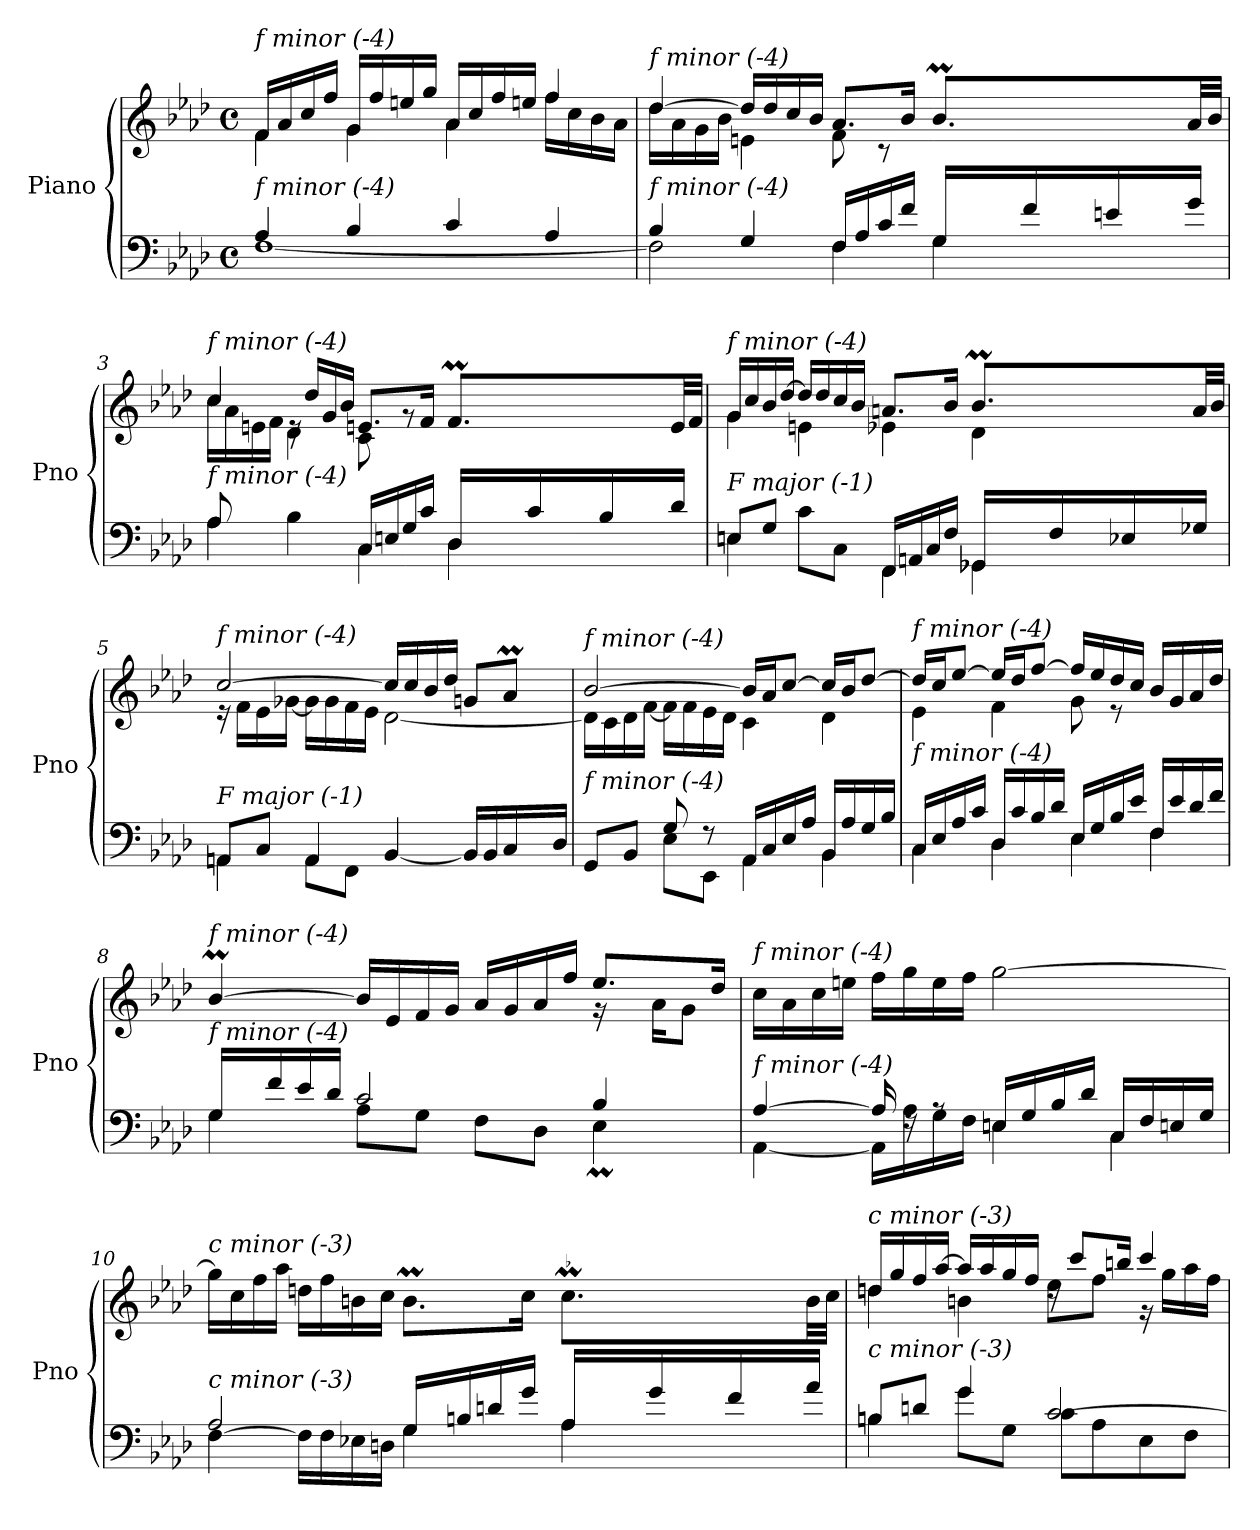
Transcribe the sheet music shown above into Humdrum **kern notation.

**kern	**kern
*part1	*part1
*staff2	*staff1
*I"Piano	*
*I'Pno	*
*clefF4	*clefG2
*k[b-e-a-d-]	*k[b-e-a-d-]
*M4/4	*M4/4
*met(c)	*met(c)
=1	=1
*^	*^
!	!	!LO:TX:i:t=f minor (-4)	!
!LO:TX:i:t=f minor (-4)	!	!	!
4A-/	[1F	16f/LL	4f\
.	.	16a-/	.
.	.	16cc/	.
.	.	16ff/JJ	.
4B-/	.	16g/LL	4g\
.	.	16ff/	.
.	.	16een/	.
.	.	16gg/JJ	.
4c/	.	16a-/LL	4a-\
.	.	16cc/	.
.	.	16ff/	.
.	.	16een/JJ	.
4A-/	.	4ff/	16ff\LL
.	.	.	16cc\
.	.	.	16b-\
.	.	.	16a-\JJ
=2	=2	=2	=2
*	*^	*	*
!	!	!	!LO:TX:i:t=f minor (-4)	!
!LO:TX:i:t=f minor (-4)	!	!	!	!
2...ryy	4B-/	2F\]	[4dd-/	16dd-\LL
.	.	.	.	16a-\
.	.	.	.	16g\
.	.	.	.	16b-\JJ
.	4G/	.	16dd-/LL]	4en\
.	.	.	16dd-/	.
.	.	.	16cc/	.
.	.	.	16b-/JJ	.
.	16F/LL	4F\	8.a-/L	8f\
.	16A-/	.	.	.
.	16c/	.	.	8r
.	16f/JJ	.	16b-/Jk	.
.	16G/LL	4G\	8.b-M/L	64ccyy
.	.	.	.	64b-yy
.	.	.	.	64ccyy
.	.	.	.	64b-yy
.	16f/	.	.	64ccyy
.	.	.	.	64b-yy
.	.	.	.	64ccyy
.	.	.	.	64b-yy
.	16en/	.	.	64ccyy
.	.	.	.	64b-yy
.	.	.	.	64ccyy
.	.	.	.	64b-yy
16ryy	16g/JJ	.	32a-/LL	16ryy
.	.	.	32b-/JJJ	.
!!LO:LB:g=z
=3	=3	=3	=3	=3
*	*	*	*	*^
!	!	!	!LO:TX:i:t=f minor (-4)	!	!
!LO:TX:i:t=f minor (-4)	!	!	!	!	!
2...ryy	4A-\	8A-/	4cc/	16cc\LL	8ryy
.	.	.	.	16a-\	.
.	.	4.ryy	.	16en\	4.ryy
.	.	.	.	16f\JJ	.
.	4B-\	.	16re	4d-\	.
.	.	.	16dd-/LL	.	.
.	.	.	16g/	.	.
.	.	.	16b-/JJ	.	.
.	16C/LL	4C\	8.en/L	8c\	2ryy
.	16En/	.	.	.	.
.	16G/	.	.	8rg	.
.	16c/JJ	.	16f/Jk	.	.
.	16D-/LL	4D-\	8.fM/L	64gyy	.
.	.	.	.	64fyy	.
.	.	.	.	64gyy	.
.	.	.	.	64fyy	.
.	16c/	.	.	64gyy	.
.	.	.	.	64fyy	.
.	.	.	.	64gyy	.
.	.	.	.	64fyy	.
.	16B-/	.	.	64gyy	.
.	.	.	.	64fyy	.
.	.	.	.	64gyy	.
.	.	.	.	64fyy	.
16ryy	16d-/JJ	.	32e/LL	16ryy	.
.	.	.	32f/JJJ	.	.
!!LO:LB:g=z
=4	=4	=4	=4	=4	=4
*	*	*	*	*	*^
!	!	!	!LO:TX:i:t=f minor (-4)	!	!	!
!LO:TX:i:t=F major (-1)	!	!	!	!	!	!
2.ryy	8En/L	4En\	16g/LL	4g\	2.ryy	4ryy
.	.	.	16cc/	.	.	.
.	8G/J	.	16b-/	.	.	.
.	.	.	[16dd-/JJ	.	.	.
.	8c\L	4ryy	16dd-/LL]	4en\	.	4ryy
.	.	.	16dd-/	.	.	.
.	8C\J	.	16cc/	.	.	.
.	.	.	16b-/JJ	.	.	.
.	16FF/LL	4FF\	8.an/L	4e-X\	.	2ryy
.	16AAn/	.	.	.	.	.
.	16C/	.	.	.	.	.
.	16F/JJ	.	16b-/Jk	.	.	.
8.ryy	16GG-X/LL	4GG-X\	8.b-M/L	4d-\	64ccyy	.
.	.	.	.	.	64b-yy	.
.	.	.	.	.	64ccyy	.
.	.	.	.	.	64b-yy	.
.	16F/	.	.	.	64ccyy	.
.	.	.	.	.	64b-yy	.
.	.	.	.	.	64ccyy	.
.	.	.	.	.	64b-yy	.
.	16E-X/	.	.	.	64ccyy	.
.	.	.	.	.	64b-yy	.
.	.	.	.	.	64ccyy	.
.	.	.	.	.	64b-yy	.
16ryy	16G-X/JJ	.	32a/LL	.	16ryy	.
.	.	.	32b-/JJJ	.	.	.
!!LO:LB:g=z	!!	!!	!!
=5	=5	=5	=5	=5	=5	=5
!	!	!	!LO:TX:i:t=f minor (-4)	!	!	!
!LO:TX:i:t=F major (-1)	!	!	!	!	!	!
2ryy	8AAn/L	4AAn\	[2cc/	16r	2ryy	2ryy
.	.	.	.	16f\LL	.	.
.	8C/J	.	.	16e-\	.	.
.	.	.	.	[16g-X\JJ	.	.
.	4AA/	8AA\L	.	16g-\LL]	.	.
.	.	.	.	16g-\	.	.
.	.	8FF\J	.	16f\	.	.
.	.	.	.	16e-\JJ	.	.
4ryy	[4BB-/	2ryy	16cc/LL]	[2d-\	4ryy	2ryy
.	.	.	16cc/	.	.	.
.	.	.	16b-/	.	.	.
.	.	.	16dd-/JJ	.	.	.
8ryy	16BB-/LL]	.	8gn/L	.	8ryy	.
.	16BB-/	.	.	.	.	.
64ryy	16C/	.	8a-M/J	.	64ryy	.
16..ryy	.	.	.	.	64b-yy	.
.	.	.	.	.	16.a-yy	.
.	16D-/JJ	.	.	.	.	.
*	*v	*v	*	*	*	*
*	*	*	*	*v	*v
=6	=6	=6	=6	=6
!	!	!LO:TX:i:t=f minor (-4)	!	!
!LO:TX:i:t=f minor (-4)	!	!	!	!
8GG/L	4ryy	[2b-/	16d-\LL]	4ryy
.	.	.	16c\	.
8BB-/J	.	.	16d-\	.
.	.	.	[16f\JJ	.
8G/	8E-\L	.	16f\LL]	2.ryy
.	.	.	16f\	.
8r	8EE-\J	.	16e-\	.
.	.	.	16d-\JJ	.
16AA-/LL	4AA-\	16b-/LL]	4c\	.
16C/	.	16a-/J	.	.
16E-/	.	[8cc/J	.	.
16A-/JJ	.	.	.	.
16BB-/LL	4BB-\	16cc/LL]	4d-\	.
16A-/	.	16b-/J	.	.
16G/	.	[8dd-/J	.	.
16B-/JJ	.	.	.	.
*	*	*	*v	*v
!!LO:LB:g=z
=7	=7	=7	=7
*	*^	*	*
!	!	!	!LO:TX:i:t=f minor (-4)	!
!LO:TX:i:t=f minor (-4)	!	!	!	!
2.ryy	16C/LL	4C\	16dd-/LL]	4e-\
.	16E-/	.	16cc/J	.
.	16A-/	.	[8ee-/J	.
.	16c/JJ	.	.	.
.	16D-/LL	4D-\	16ee-/LL]	4f\
.	16c/	.	16dd-/J	.
.	16B-/	.	[8ff/J	.
.	16d-/JJ	.	.	.
.	16E-/LL	4E-\	16ff/LL]	8g\
.	16G/	.	16ee-/	.
.	16B-/	.	16dd-/	8r
.	16e-/JJ	.	16cc/JJ	.
4ryy	16F/LL	4F\	16b-/LL	4ryy
.	16e-/	.	16g/	.
.	16d-/	.	16a-/	.
.	16f/JJ	.	16dd-/JJ	.
!!LO:PB:g=z
=8	=8	=8	=8	=8
*	*	*^	*	*^
!	!	!	!	!LO:TX:i:t=f minor (-4)	!	!
!LO:TX:i:t=f minor (-4)	!	!	!	!	!	!
64ryy	16G/LL	4G\	2ryy	[4b-M/	64ryy	2ryy
8...ryy	.	.	.	.	64ccyy	.
.	.	.	.	.	8..b-yy	.
.	16f/	.	.	.	.	.
.	16e-/	.	.	.	.	.
.	16d-/JJ	.	.	.	.	.
2ryy	2c/	8A-\L	.	16b-/LL]	2ryy	.
.	.	.	.	16e-/	.	.
.	.	8G\J	.	16f/	.	.
.	.	.	.	16g/JJ	.	.
.	.	8F\L	4ryy	16a-/LL	.	4ryy
.	.	.	.	16g/	.	.
.	.	8D-\J	.	16a-/	.	.
.	.	.	.	16ff/JJ	.	.
4ryy	4B-M/	4E-\	64ryy	8.ee-/L	16r	64ryy
.	.	.	64cyy	.	.	8...ryy
.	.	.	8..B-yy	.	.	.
.	.	.	.	.	16a-\KL	.
.	.	.	.	.	8g\J	.
.	.	.	.	16dd-/Jk	.	.
*	*v	*v	*v	*	*	*
*	*	*v	*v	*v
=9	=9	=9
!	!	!LO:TX:i:t=f minor (-4)
!LO:TX:i:t=f minor (-4)	!	!
[4A-/	[4AA-\	16cc\LL
.	.	16a-\
.	.	16cc\
.	.	16een\JJ
16A-/]	16AA-\LL]	16ff\LL
16rF	16A-\	16gg\
8rA	16G\	16ee\
.	16F\JJ	16ff\JJ
16En/LL	4En\	[2gg\
16G/	.	.
16B-/	.	.
16d-/JJ	.	.
16C/LL	4C\	.
16F/	.	.
16En/	.	.
16G/JJ	.	.
!!LO:LB:g=z
=10	=10	=10
*	*^	*^
!	!	!	!LO:TX:i:t=c minor (-3)	!
!LO:TX:i:t=c minor (-3)	!	!	!	!
2ryy	2A-/	[4F\	16gg\LL]	2ryy
.	.	.	16cc\	.
.	.	.	16ff\	.
.	.	.	16aa-\JJ	.
.	.	16F\LL]	16ddn\LL	.
.	.	16F\	16ff\	.
.	.	16E-X\	16bn\	.
.	.	16Dn\JJ	16cc\JJ	.
64ryy	16G/LL	4G\	8.bm\L	64ryy
8ryy	.	.	.	64ccyy
.	.	.	.	8byy
.	16Bn/	.	.	.
.	16dn/	.	.	.
64ryy	.	.	.	.
16.ryy	.	.	.	16.ryy
.	16g/JJ	.	16cc\Jk	.
8.ryy	16A-/LL	4A-\	8.ccm\L	64ddyy
.	.	.	.	64ccyy
.	.	.	.	64ddyy
.	.	.	.	64ccyy
.	16g/	.	.	64ddyy
.	.	.	.	64ccyy
.	.	.	.	64ddyy
.	.	.	.	64ccyy
.	16f/	.	.	64ddyy
.	.	.	.	64ccyy
.	.	.	.	64ddyy
.	.	.	.	64ccyy
16ryy	16a-/JJ	.	32b\LL	16ryy
.	.	.	32cc\JJJ	.
*	*v	*v	*	*
=11	=11	=11	=11
!	!	!LO:TX:i:t=c minor (-3)	!
!LO:TX:i:t=c minor (-3)	!	!	!
8Bn/L	4Bn\	16ddn/LL	4ddn\
.	.	16gg/	.
8dn/J	.	16ff/	.
.	.	[16aa-/JJ	.
4g/	8g\L	16aa-/LL]	4bn\
.	.	16aa-/	.
.	8G\J	16gg/	.
.	.	16ff/JJ	.
[2c/	8c\L	16rdd	8ee-\L
.	.	8ccc/L	.
.	8A-\	.	8ff\J
.	.	16bbn/Jk	.
.	8E-\	4ccc/	16r
.	.	.	16gg\LL
.	8F\J	.	16aa-\
.	.	.	16ff\JJ
*v	*v	*	*
*	*v	*v
=	=
*-	*-
